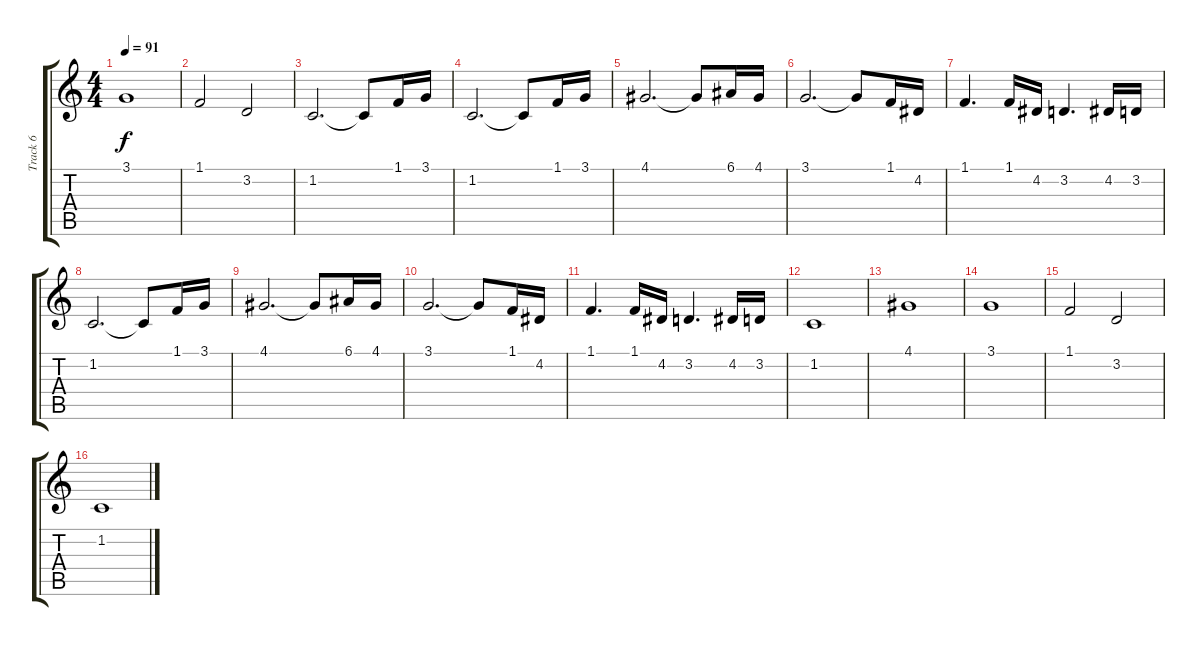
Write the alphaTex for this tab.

\track ("Track 6" "Track 6") {instrument violin}
\staff {score tabs}
\tuning (E4 B3 G3 D3 A2 E2) {hide}
\ts (4 4)
\tempo 91
\clef g2
\ks c
3.1.1{dy f} |
1.1.2 3.2.2 |
1.2.2{d} 1.2{t}.8 1.1.16 3.1.16 |
1.2.2{d} 1.2{t}.8 1.1.16 3.1.16 |
4.1.2{d} 4.1{t}.8 6.1.16 4.1.16 |
3.1.2{d} 3.1{t}.8 1.1.16 4.2.16 |
1.1.4{d} 1.1.16 4.2.16 3.2.4{d} 4.2.16 3.2.16 |
1.2.2{d} 1.2{t}.8 1.1.16 3.1.16 |
4.1.2{d} 4.1{t}.8 6.1.16 4.1.16 |
3.1.2{d} 3.1{t}.8 1.1.16 4.2.16 |
1.1.4{d} 1.1.16 4.2.16 3.2.4{d} 4.2.16 3.2.16 |
1.2.1 |
4.1.1 |
3.1.1 |
1.1.2 3.2.2 |
1.2.1
